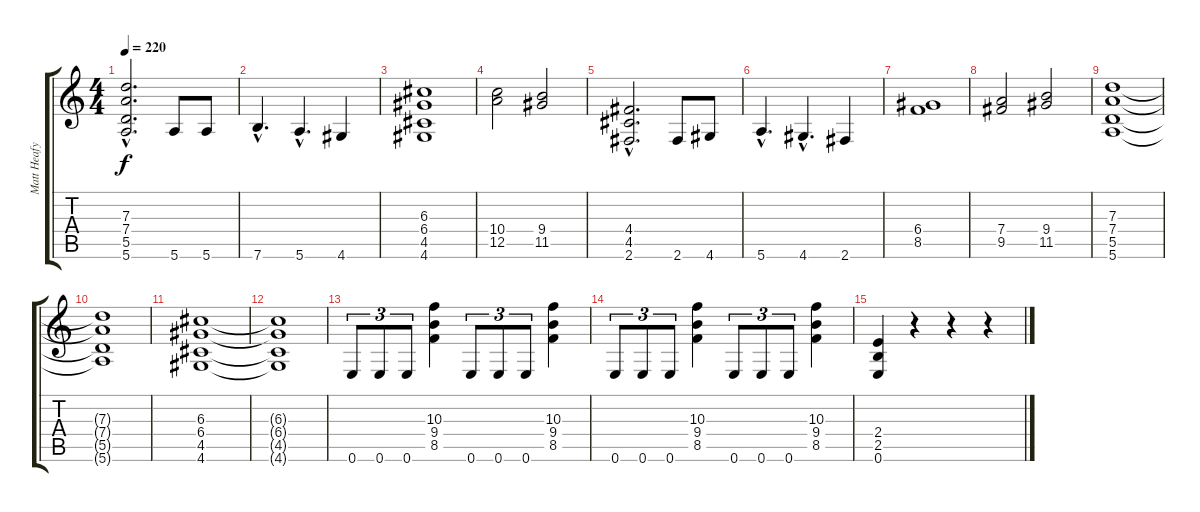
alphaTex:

\track ("Matt Heafy Gtr. 2" "Matt Heafy") {instrument distortionguitar}
\staff {score tabs}
\tuning (E4 B3 G3 D3 A2 E2) {hide}
\ts (4 4)
\tempo 220
\clef g2
\ks c
(7.3{hac} 7.4{hac} 5.5{hac} 5.6{hac}).2{d dy f} 5.6.8 5.6.8 |
7.6{hac}.4{d} 5.6{hac}.4{d} 4.6.4 |
(6.3 6.4 4.5 4.6).1 |
(10.4 12.5).2 (9.4 11.5).2 |
(4.4{hac} 4.5{hac} 2.6{hac}).2{d} 2.6.8 4.6.8 |
5.6{hac}.4{d} 4.6{hac}.4{d} 2.6.4 |
(6.4 8.5).1 |
(7.4 9.5).2 (9.4 11.5).2 |
(7.3 7.4 5.5 5.6).1 |
(7.3{t} 7.4{t} 5.5{t} 5.6{t}).1 |
(6.3 6.4 4.5 4.6).1 |
(6.3{t} 6.4{t} 4.5{t} 4.6{t}).1 |
0.6.8{tu (3 2)} 0.6.8{tu (3 2)} 0.6.8{tu (3 2)} (10.3 9.4 8.5).4 0.6.8{tu (3 2)} 0.6.8{tu (3 2)} 0.6.8{tu (3 2)} (10.3 9.4 8.5).4 |
0.6.8{tu (3 2)} 0.6.8{tu (3 2)} 0.6.8{tu (3 2)} (10.3 9.4 8.5).4 0.6.8{tu (3 2)} 0.6.8{tu (3 2)} 0.6.8{tu (3 2)} (10.3 9.4 8.5).4 |
(2.4 2.5 0.6).4 r.4 r.4 r.4
